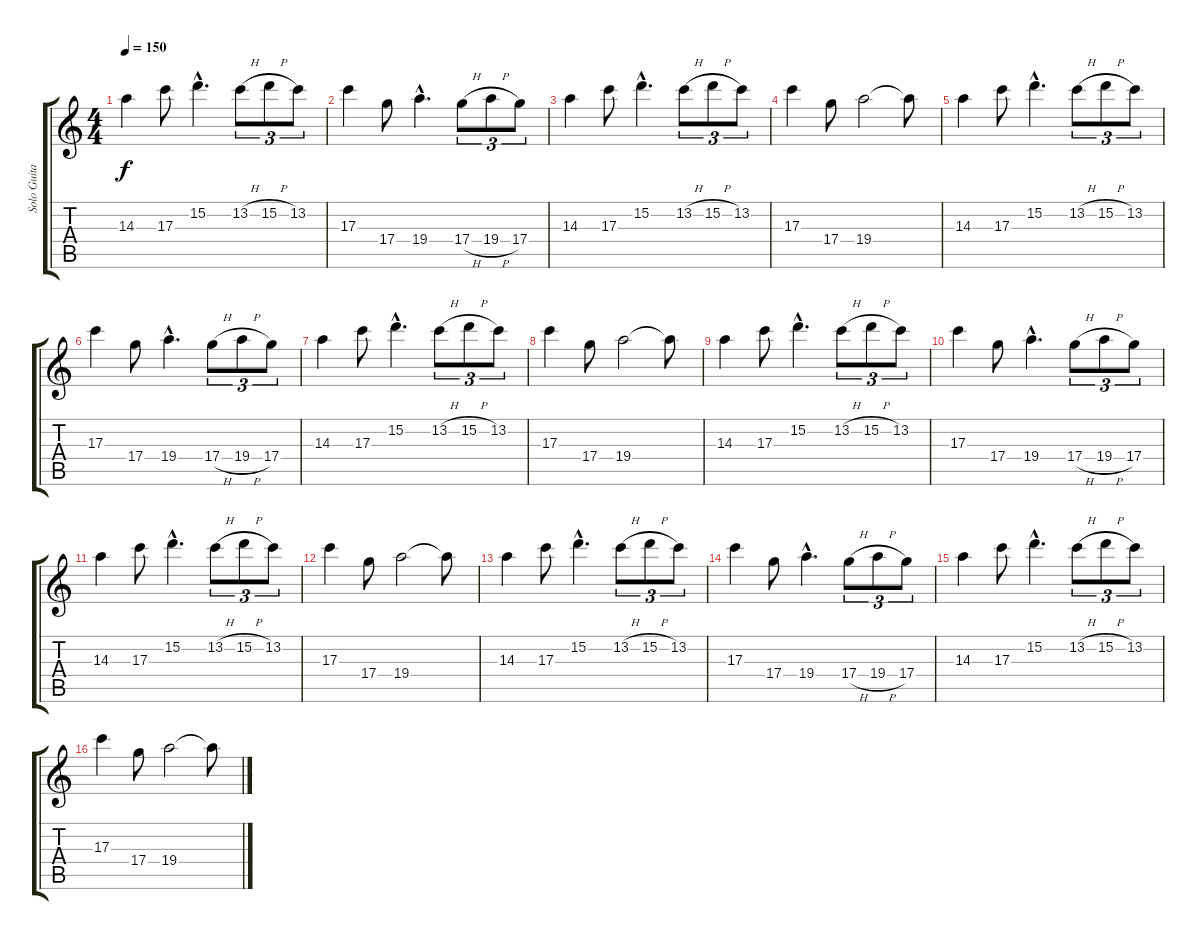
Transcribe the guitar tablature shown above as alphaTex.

\track ("Solo Guitar" "Solo Guita") {instrument distortionguitar}
\staff {score tabs}
\tuning (E4 B3 G3 D3 A2 E2) {hide}
\ts (4 4)
\tempo 150
\clef g2
\ks c
14.3.4{dy f instrument acousticguitarsteel} 17.3.8 15.2{hac}.4{d} 13.2{h}.8{tu (3 2)} 15.2{h}.8{tu (3 2)} 13.2.8{tu (3 2)} |
17.3.4 17.4.8 19.4{hac}.4{d} 17.4{h}.8{tu (3 2)} 19.4{h}.8{tu (3 2)} 17.4.8{tu (3 2)} |
14.3.4 17.3.8 15.2{hac}.4{d} 13.2{h}.8{tu (3 2)} 15.2{h}.8{tu (3 2)} 13.2.8{tu (3 2)} |
17.3.4 17.4.8 19.4.2 19.4{t}.8 |
14.3.4 17.3.8 15.2{hac}.4{d} 13.2{h}.8{tu (3 2)} 15.2{h}.8{tu (3 2)} 13.2.8{tu (3 2)} |
17.3.4 17.4.8 19.4{hac}.4{d} 17.4{h}.8{tu (3 2)} 19.4{h}.8{tu (3 2)} 17.4.8{tu (3 2)} |
14.3.4 17.3.8 15.2{hac}.4{d} 13.2{h}.8{tu (3 2)} 15.2{h}.8{tu (3 2)} 13.2.8{tu (3 2)} |
17.3.4 17.4.8 19.4.2 19.4{t}.8 |
14.3.4 17.3.8 15.2{hac}.4{d} 13.2{h}.8{tu (3 2)} 15.2{h}.8{tu (3 2)} 13.2.8{tu (3 2)} |
17.3.4 17.4.8 19.4{hac}.4{d} 17.4{h}.8{tu (3 2)} 19.4{h}.8{tu (3 2)} 17.4.8{tu (3 2)} |
14.3.4 17.3.8 15.2{hac}.4{d} 13.2{h}.8{tu (3 2)} 15.2{h}.8{tu (3 2)} 13.2.8{tu (3 2)} |
17.3.4 17.4.8 19.4.2 19.4{t}.8 |
14.3.4 17.3.8 15.2{hac}.4{d} 13.2{h}.8{tu (3 2)} 15.2{h}.8{tu (3 2)} 13.2.8{tu (3 2)} |
17.3.4 17.4.8 19.4{hac}.4{d} 17.4{h}.8{tu (3 2)} 19.4{h}.8{tu (3 2)} 17.4.8{tu (3 2)} |
14.3.4 17.3.8 15.2{hac}.4{d} 13.2{h}.8{tu (3 2)} 15.2{h}.8{tu (3 2)} 13.2.8{tu (3 2)} |
17.3.4 17.4.8 19.4.2 19.4{t}.8
